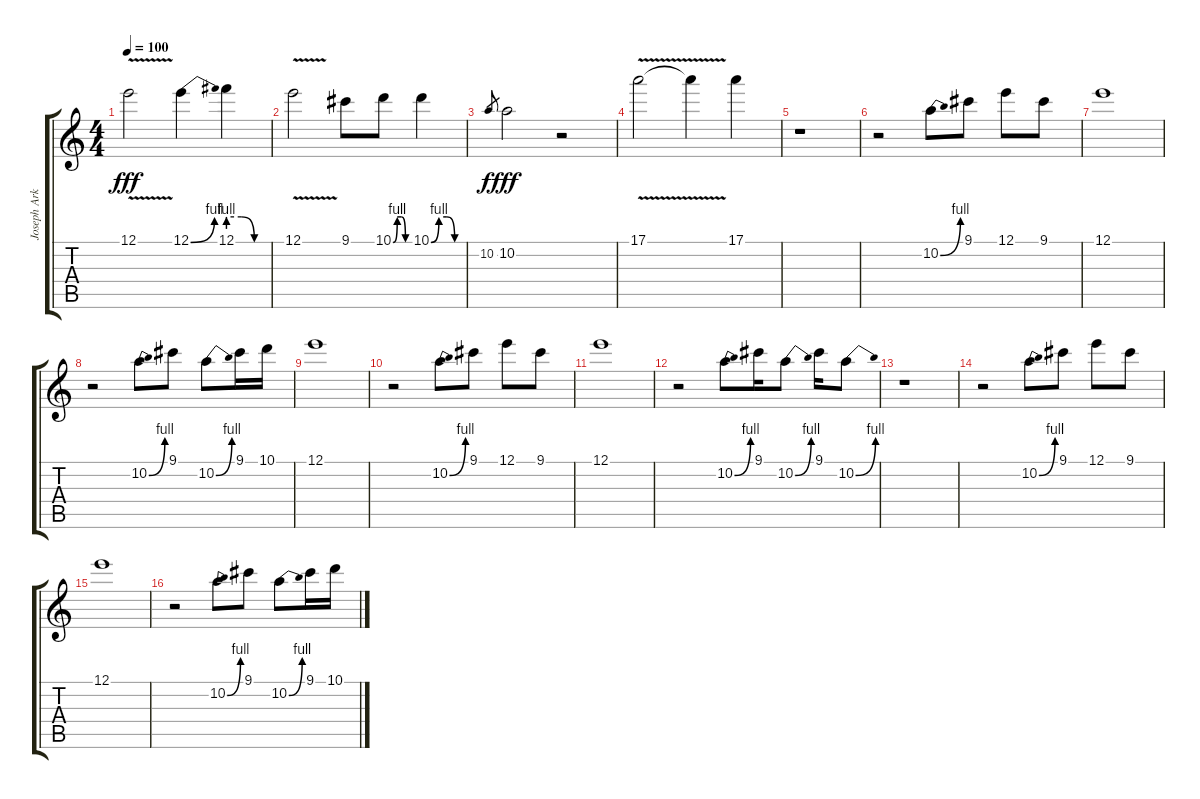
\track ("Joseph Arkansas" "Joseph Ark") {instrument overdrivenguitar}
\staff {score tabs}
\tuning (E4 B3 G3 D3 A2 E2) {hide}
\ts (4 4)
\tempo 100
\clef g2
\ks c
12.1{v}.2{dy fff} 12.1{be (bend 0 0 60 4)}.4 12.1{be (custom 0 4 20 4 40 0 60 0)}.4 |
12.1{v}.2 9.1.8 10.1{be (custom 0 0 15 4 30 4 45 0 60 0)}.8 10.1{be (custom 0 0 15 4 30 4 45 0 60 0)}.4 |
10.2.8{gr dy f} 10.2.2{dy fff} r.2 |
17.1{v}.2 17.1{t}.4 17.1.4 |
r.1{volume 16} |
r.2 10.2{be (bend 0 0 60 4)}.8 9.1.8 12.1.8 9.1.8 |
12.1.1 |
r.2 10.2{be (bend 0 0 60 4)}.8 9.1.8 10.2{be (bend 0 0 60 4)}.8 9.1.16 10.1.16 |
12.1.1 |
r.2 10.2{be (bend 0 0 60 4)}.8 9.1.8 12.1.8 9.1.8 |
12.1.1 |
r.2 10.2{be (bend 0 0 60 4)}.8 9.1.16 10.2{be (bend 0 0 60 4)}.8 9.1.16 10.2{be (bend 0 0 60 4)}.8 |
r.1 |
r.2 10.2{be (bend 0 0 60 4)}.8 9.1.8 12.1.8 9.1.8 |
12.1.1 |
r.2 10.2{be (bend 0 0 60 4)}.8 9.1.8 10.2{be (bend 0 0 60 4)}.8 9.1.16 10.1.16
